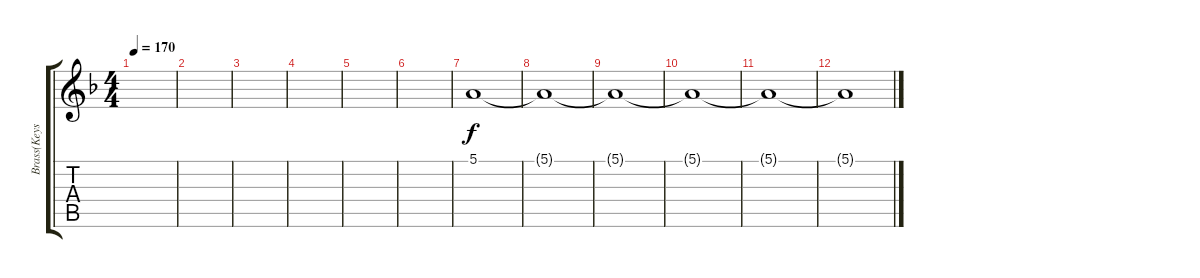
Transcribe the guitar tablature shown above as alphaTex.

\track ("Brass(Keys)" "Brass(Keys") {instrument trombone}
\staff {score tabs}
\tuning (E4 B3 G3 D3 A2 E2) {hide}
\ts (4 4)
\tempo 170
\clef g2
\ks dminor
|
|
|
|
|
|
5.1.1 |
5.1{t}.1 |
5.1{t}.1 |
5.1{t}.1 |
5.1{t}.1 |
5.1{t}.1
